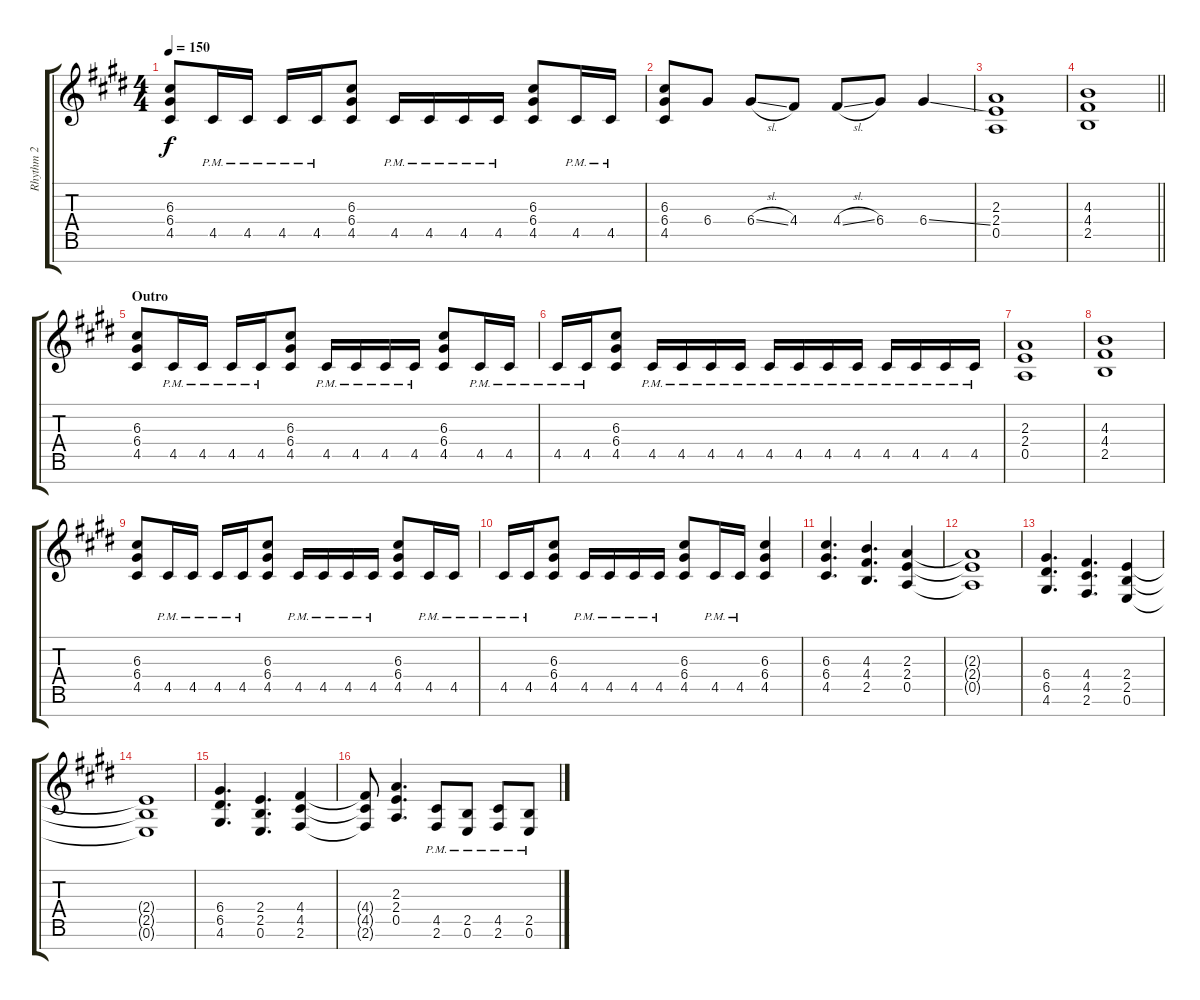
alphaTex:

\track ("Rhythm 2" "Rhythm 2") {instrument distortionguitar}
\staff {score tabs}
\tuning (E4 B3 G3 D3 A2 E2 B1) {hide}
\ts (4 4)
\tempo 150
\clef g2
\ks c#minor
(6.3 6.4 4.5).8{dy f} 4.5{pm}.16 4.5{pm}.16 4.5{pm}.16 4.5{pm}.16 (6.3 6.4 4.5).8 4.5{pm}.16 4.5{pm}.16 4.5{pm}.16 4.5{pm}.16 (6.3 6.4 4.5).8 4.5{pm}.16 4.5{pm}.16 |
(6.3 6.4 4.5).8 6.4.8 6.4{sl}.8 4.4.8 4.4{sl}.8 6.4.8 6.4{ss}.4 |
(2.3 2.4 0.5).1 |
\barLineRight lightlight
(4.3 4.4 2.5).1 |
\section ("" "Outro")
(6.3 6.4 4.5).8 4.5{pm}.16 4.5{pm}.16 4.5{pm}.16 4.5{pm}.16 (6.3 6.4 4.5).8 4.5{pm}.16 4.5{pm}.16 4.5{pm}.16 4.5{pm}.16 (6.3 6.4 4.5).8 4.5{pm}.16 4.5{pm}.16 |
4.5{pm}.16 4.5{pm}.16 (6.3 6.4 4.5).8 4.5{pm}.16 4.5{pm}.16 4.5{pm}.16 4.5{pm}.16 4.5{pm}.16 4.5{pm}.16 4.5{pm}.16 4.5{pm}.16 4.5{pm}.16 4.5{pm}.16 4.5{pm}.16 4.5{pm}.16 |
(2.3 2.4 0.5).1 |
(4.3 4.4 2.5).1 |
(6.3 6.4 4.5).8 4.5{pm}.16 4.5{pm}.16 4.5{pm}.16 4.5{pm}.16 (6.3 6.4 4.5).8 4.5{pm}.16 4.5{pm}.16 4.5{pm}.16 4.5{pm}.16 (6.3 6.4 4.5).8 4.5{pm}.16 4.5{pm}.16 |
4.5{pm}.16 4.5{pm}.16 (6.3 6.4 4.5).8 4.5{pm}.16 4.5{pm}.16 4.5{pm}.16 4.5{pm}.16 (6.3 6.4 4.5).8 4.5{pm}.16 4.5{pm}.16 (6.3 6.4 4.5).4 |
(6.3 6.4 4.5).4{d} (4.3 4.4 2.5).4{d} (2.3 2.4 0.5).4 |
(2.3{t} 2.4{t} 0.5{t}).1 |
(6.4 6.5 4.6).4{d} (4.4 4.5 2.6).4{d} (2.4 2.5 0.6).4 |
(2.4{t} 2.5{t} 0.6{t}).1 |
(6.4 6.5 4.6).4{d} (2.4 2.5 0.6).4{d} (4.4 4.5 2.6).4 |
(4.4{t} 4.5{t} 2.6{t}).8 (2.3 2.4 0.5).4{d} (4.5{pm} 2.6{pm}).8 (2.5{pm} 0.6{pm}).8 (4.5{pm} 2.6{pm}).8 (2.5{pm} 0.6{pm}).8
